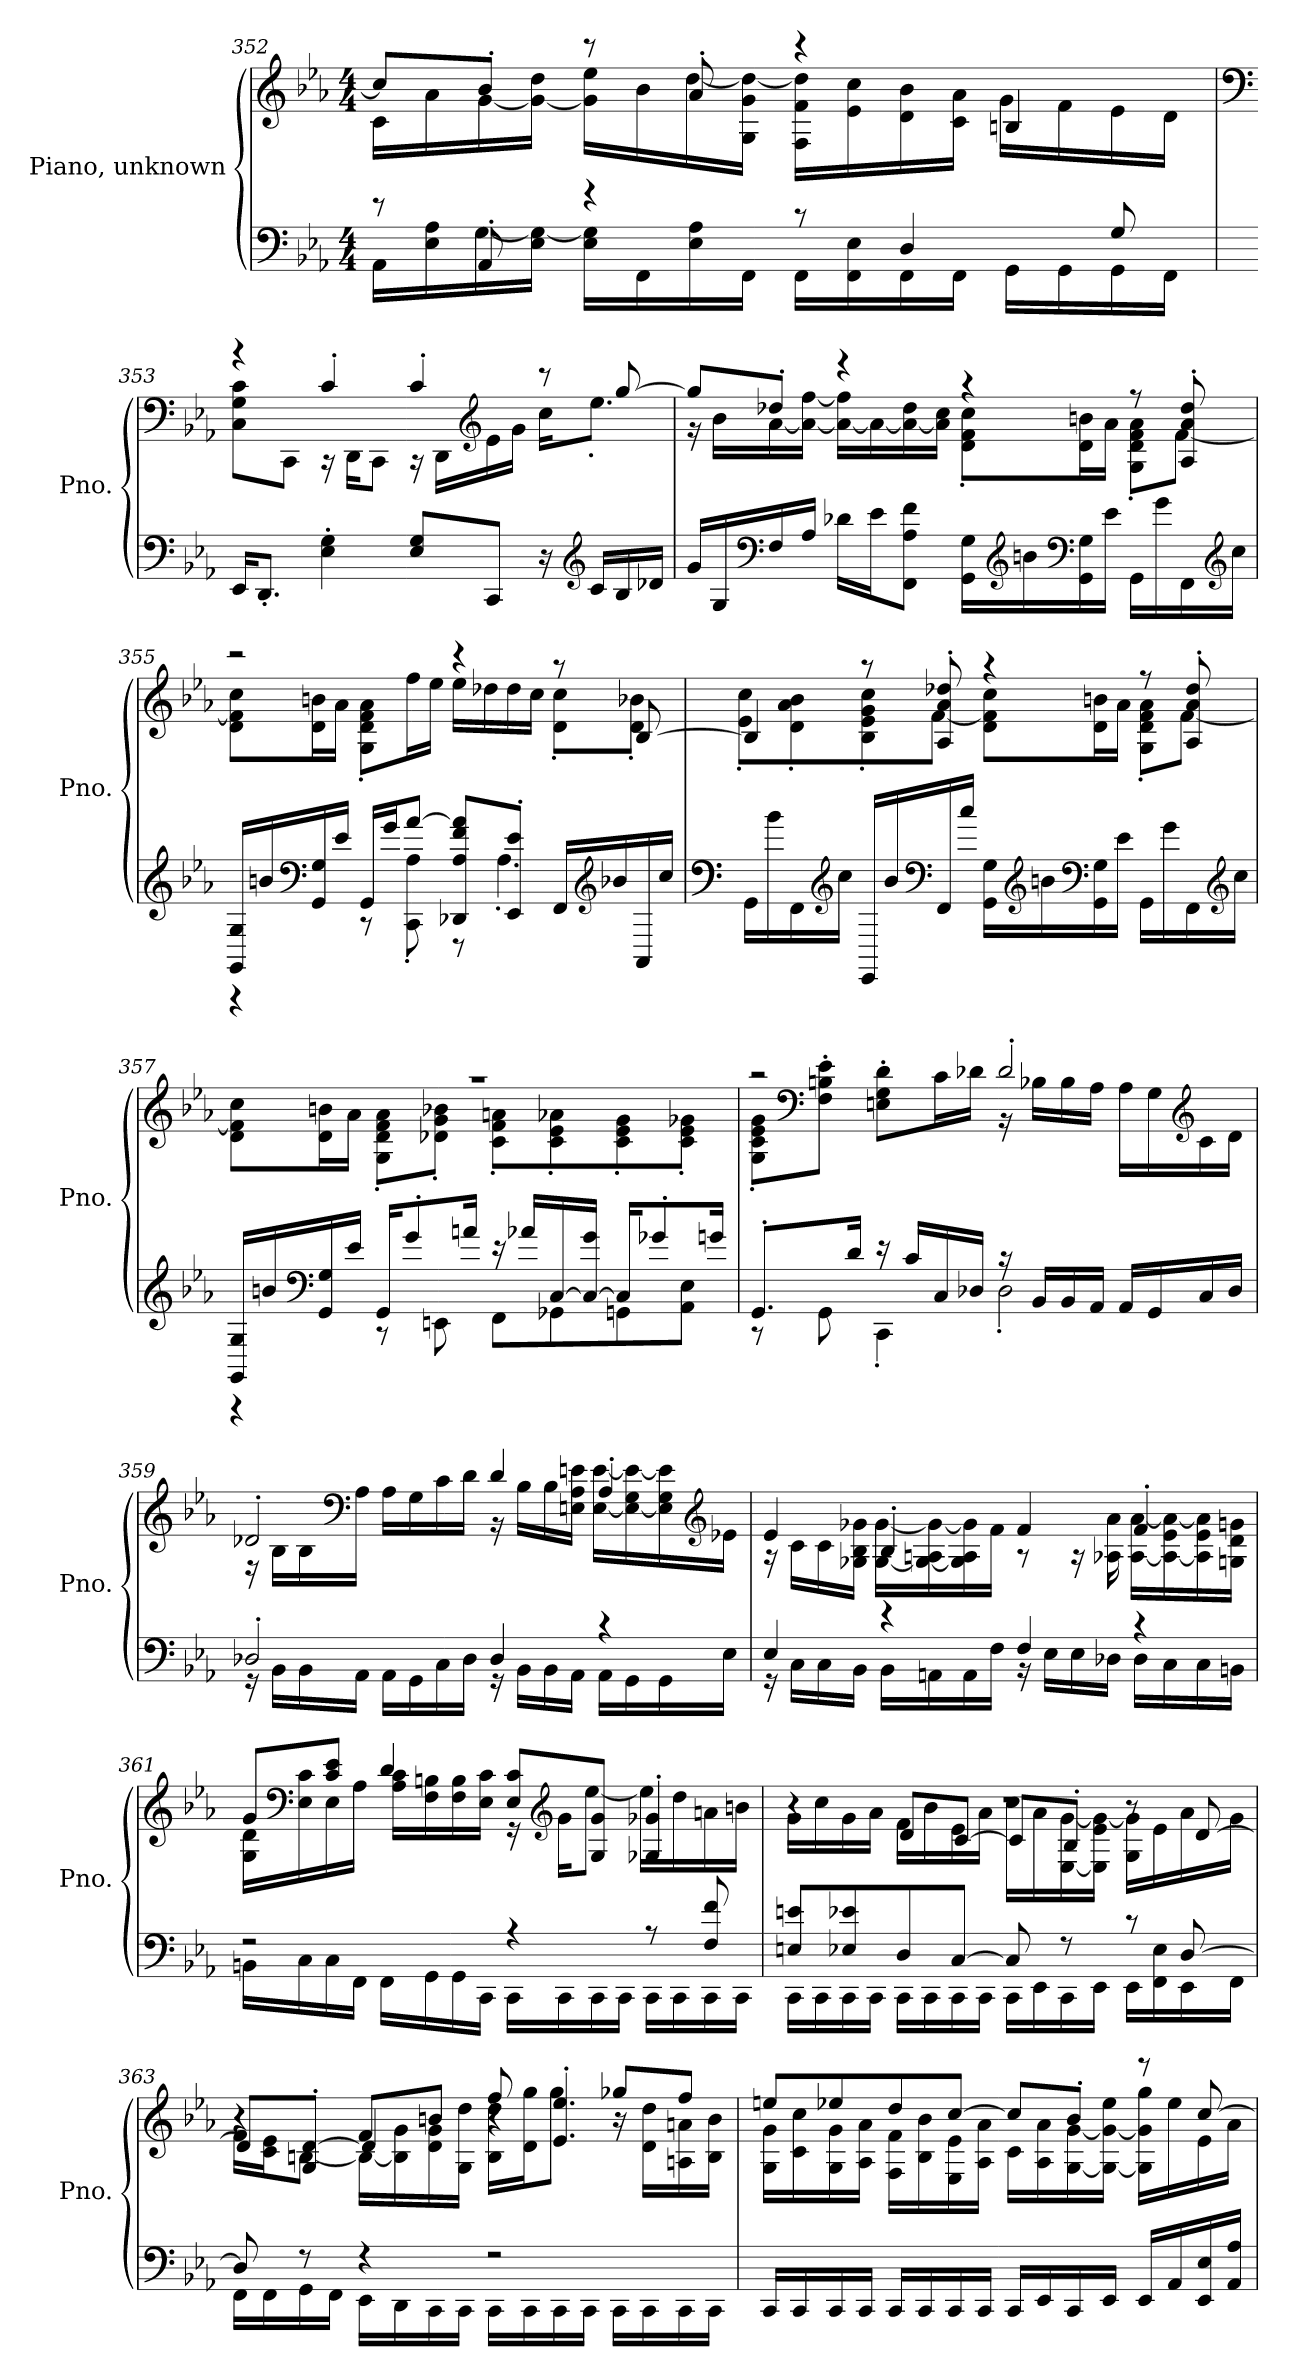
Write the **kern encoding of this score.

**kern	**kern
*part1	*part1
*staff2	*staff1
*I"Piano, unknown	*
*I'Pno.	*
!!LO:LB:g=z
*clefF4	*clefG2
*k[b-e-a-]	*k[b-e-a-]
*M4/4	*M4/4
=352	=352
*^	*^
8r	16AA-\LL	8cc/L]	16c\LL
.	16E-\ 16A-\	.	16a-\
8AA-'/	[16G\	8b-'/J	[16g\
.	16E-\ 16G\_JJ	.	16g\_ 16dd\JJ
4r	16E-\ 16G\]LL	8r	16g\] 16ee-\LL
.	16FF\	.	16b-\
.	16E-\ 16A-\	8a-'/	[16dd\
.	16FF\JJ	.	16G\ 16g\ 16dd\_JJ
8r	16FF\LL	4r	16F\ 16f\ 16dd\]LL
.	16FF\ 16E-\	.	16e-\ 16cc\
4D/	16FF\	.	16d\ 16b-\
.	16FF\JJ	.	16c\ 16a-\JJ
.	16GG\LL	4Bn/	16g\LL
.	16GG\	.	16f\
8G/	16GG\	.	16e-\
.	16FF\JJ	.	16d\JJ
*v	*v	*	*
=353	=353	=353
*	*clefF4	*
16EE-/KL	4r	8C\ 8G\ 8c\L
8.DD'/J	.	.
.	.	8CC\J
4E-\' 4G\'	4c'/	16r
.	.	16DD\KL
.	.	8CC\J
8E-/ 8G/L	4c'/	16r
.	.	16DD\LL
*	*clefG2	*
8CC/J	.	16e-\
.	.	16g\JJ
16r	8r	16cc\KL
*clefG2	*	*
16c/LL	.	8.ee-'\J
16B-/	[8gg/	.
16d-X/JJ	.	.
!!LO:LB:g=z	!!
=354	=354	=354
16g/LL	8gg/L]	16r
16G/	.	16b-\LL
*clefF4	*	*
16F/	8dd-X'/J	[16a-\
16A-/JJ	.	16a-\_ [16ff\JJ
16d-X\LL	4r	16a-\_ 16ff\]LL
16e-\J	.	16a-\_
8FF\ 8A-\ 8f\J	.	16a-\_ 16dd-\
.	.	16a-\] 16cc\JJ
16GG\ 16G\LL	4r	8d\' 8f\' 8cc\'L
*clefG2	*	*
16bn\	.	.
*clefF4	*	*
16GG\ 16G\	.	16d\ 16bn\L
16e-\JJ	.	16a-\JJ
16GG\LL	8r	8G\' 8d\' 8f\' 8a-\'L
16g\	.	.
16FF\	8A-/' 8a-/' 8dd-/'	[8f\J
*clefG2	*	*
16cc\JJ	.	.
!!LO:LB:g=z	!!
=355	=355	=355
*^	*	*
16GG/ 16G/LL	4r	2r	8d\ 8f\] 8cc\L
16bn/	.	.	.
*clefF4	*	*	*
16GG/ 16G/	.	.	16d\ 16bn\L
16e-/JJ	.	.	16a-\JJ
16GG/LL	8r	.	8G\' 8d\' 8f\' 8a-\'L
16g/J	.	.	.
[8a-/J	8CC\' 8A-\'	.	16ff\L
.	.	.	16ee-\JJ
8DD-X/ 8A-/ 8f/ 8a-/]L	8r	4r	16ee-\LL
.	.	.	16dd-X\
8EE-/' 8e-/'J	4.A-'\	.	16dd-\
.	.	.	16cc\JJ
16FF/LL	.	8r	8d\' 8cc\'L
*clefG2	*	*	*
16b-X/	.	.	.
16AA-/	.	[8B-/	8d\' 8b-X\'J
16cc/JJ	.	.	.
*v	*v	*	*
!!LO:PB:g=z	!!
=356	=356	=356
*clefF4	*	*
16GG\LL	4B-/]	8e-\' 8cc\'L
16b-\	.	.
16FF\	.	8d\' 8a-\' 8b-\'
*clefG2	*	*
16cc\JJ	.	.
16EE-/LL	8r	8B-\' 8e-\' 8g\' 8cc\'
16b-/	.	.
*clefF4	*	*
16FF/	8A-/' 8a-/' 8dd-X/'	[8f\J
16cc/JJ	.	.
16GG\ 16G\LL	4r	8d\ 8f\] 8cc\L
*clefG2	*	*
16bn\	.	.
*clefF4	*	*
16GG\ 16G\	.	16d\ 16bn\L
16e-\JJ	.	16a-\JJ
16GG\LL	8r	8G\' 8d\' 8f\' 8a-\'L
16g\	.	.
16FF\	8A-/' 8a-/' 8dd-/'	[8f\J
*clefG2	*	*
16cc\JJ	.	.
!!LO:LB:g=z	!!
=357	=357	=357
*^	*	*
16GG/ 16G/LL	4r	1r	8d\ 8f\] 8cc\L
16bn/	.	.	.
*clefF4	*	*	*
16GG/ 16G/	.	.	16d\ 16bn\L
16e-/JJ	.	.	16a-\JJ
16GG/KL	8r	.	8G\' 8d\' 8f\' 8a-\'L
8g'/	.	.	.
.	8EEn\	.	8d-X\' 8g\' 8b-X\'J
16an/Jk	.	.	.
16r	8FF\L	.	8c\' 8f\' 8an\'L
16a-X/LL	.	.	.
[16C/	8GG-X\	.	8c\' 8e-\' 8a-X\'
16C/_ 16g/JJ	.	.	.
16C/KL]	8GGn\	.	8c\' 8e-\' 8g\'
8g-X'/	.	.	.
.	8AA-\ 8E-\J	.	8c\' 8e-\' 8g-X\'J
16gn/Jk	.	.	.
!!LO:LB:g=z	!!
=358	=358	=358	=358
8.GG'/L	8r	2r	8G\' 8c\' 8e-\' 8g\'L
*	*	*clefF4	*
.	8GG\	.	8F\' 8Bn\' 8e-\'J
16d/Jk	.	.	.
16r	4CC'\	.	8En\' 8G\' 8d\'L
16c/LL	.	.	.
16C/	.	.	16c\L
16D-X/JJ	.	.	16d-X\JJ
16r	2D-'\	2d-'/	16r
16BB-/LL	.	.	16B-X\LL
16BB-/	.	.	16B-\
16AA-/JJ	.	.	16A-\JJ
16AA-/LL	.	.	16A-\LL
16GG/	.	.	16G\
*	*	*clefG2	*
16C/	.	.	16c\
16D-/JJ	.	.	16d-\JJ
=359	=359	=359	=359
2D-X'/	16r	2d-X'/	16r
.	16BB-\LL	.	16B-\LL
.	16BB-\	.	16B-\
*	*	*clefF4	*
.	16AA-\JJ	.	16A-\JJ
.	16AA-\LL	.	16A-\LL
.	16GG\	.	16G\
.	16C\	.	16c\
.	16D-\JJ	.	16d-\JJ
4D-/	16r	4d-/	16r
.	16BB-\LL	.	16B-\LL
.	16BB-\	.	16B-\
.	16AA-\JJ	.	16En\ 16A-\ 16en\JJ
4r	16AA-\LL	4A-'/	[16E\ [16e\LL
.	16GG\	.	16E\_ 16G\ 16e\_
.	16GG\	.	16E\] 16G\ 16e\]
*	*	*clefG2	*
.	16E-\JJ	.	16e-X\JJ
!!LO:LB:g=z	!!
=360	=360	=360	=360
4E-/	16r	4e-/	16r
.	16C\LL	.	16c\LL
.	16C\	.	16c\
.	16BB-\JJ	.	16G-X\ 16B-\ 16g-X\JJ
4r	16BB-\LL	4B-'/	[16G-\ [16g-\LL
.	16AAn\	.	16G-\_ 16An\ 16g-\_
.	16AA\	.	16G-\] 16A\ 16g-\]
.	16F\JJ	.	16f\JJ
4F/	16r	4f/	8r
.	16E-\LL	.	.
.	16E-\	.	16r
.	16D-X\JJ	.	16A-X\ 16a-\
4r	16D-\LL	4f'/	[16A-\ [16a-\LL
.	16C\	.	16A-\_ 16e-\ 16a-\_
.	16C\	.	16A-\] 16e-\ 16a-\]
.	16BBn\JJ	.	16Gn\ 16d\ 16gn\JJ
!!LO:LB:g=z	!!
=361	=361	=361	=361
2r	16BBn\LL	8g/L	16G\ 16d\LL
*	*	*clefF4	*
.	16C\	.	16E-\ 16c\
.	16C\	8c/ 8e-/J	16E-\
.	16FF\JJ	.	16A-\JJ
.	16FF\LL	4d/	16A-\ 16c\LL
.	16GG\	.	16F\ 16Bn\
.	16GG\	.	16F\ 16B\
.	16CC\JJ	.	16E-\ 16c\JJ
4r	16CC\LL	8E-/ 8c/L	16r
*	*	*clefG2	*
.	16CC\	.	16g\KL
.	16CC\	8G/ 8g/J	[8ee-\J
.	16CC\JJ	.	.
8r	16CC\LL	4G-X/' 4g-X/'	16ee-\LL]
.	16CC\	.	16dd\
8F/ 8f/	16CC\	.	16an\
.	16CC\JJ	.	16bn\JJ
!!LO:LB:g=z
=362	=362	=362	=362
*	*	*	*^
8En/ 8en/L	16CC\LL	1r	16g\LL	4r
.	16CC\	.	16cc\	.
8E-X/ 8e-X/	16CC\	.	16g\	.
.	16CC\JJ	.	16a-\JJ	.
8D/	16CC\LL	.	16f\LL	8d/L
.	16CC\	.	16b-\	.
[8C/J	16CC\	.	16e-\	[8c/J
.	16CC\JJ	.	16a-\JJ	.
8C/]	16CC\LL	.	16cc\LL	8c/L]
.	16EE-\	.	16a-\	.
8r	16CC\	.	[16E-\ [16g\	8B-'/J
.	16EE-\JJ	.	16E-\] 16e-\ 16g\_JJ	.
8r	16EE-\LL	.	16G\ 16g\]LL	8r
.	16FF\ 16E-\	.	16e-\	.
[8D/	16EE-\	.	16a-\	[8d/
.	16FF\JJ	.	16g\JJ	.
!!LO:PB:g=z	!!	!!
=363	=363	=363	=363	=363
8D/]	16FF\LL	4r	16f\LL	8d/L]
.	16FF\	.	16c\ 16e-\J	.
8r	16GG\	.	[8Bn\J	8G/' [8d/'J
.	16FF\JJ	.	.	.
4r	16EE-\LL	8f/L	16B\LL_	4d/]
.	16DD\	.	16B\] 16g\	.
.	16CC\	8bn/J	16d\ 16g\	.
.	16CC\JJ	.	16G\ 16dd\JJ	.
2r	16CC\LL	8ff/	16B\ 16dd\LL	4r
.	16CC\	.	16d\ 16gg\J	.
.	16CC\	4.e-/' 4.ee-/'	8gg\J	.
.	16CC\JJ	.	.	.
.	16CC\LL	.	16r	8gg-X/L
.	16CC\	.	16d\ 16dd\LL	.
.	16CC\	.	16An\ 16an\	8ff/J
.	16CC\JJ	.	16B\ 16b\JJ	.
*v	*v	*	*	*
*	*	*v	*v
=364	=364	=364
16CC/LL	8een/L	16G\ 16g\LL
16CC/	.	16c\ 16cc\
16CC/	8ee-X/	16G\ 16g\
16CC/JJ	.	16A-\ 16a-\JJ
16CC/LL	8dd/	16F\ 16f\LL
16CC/	.	16B-\ 16b-\
16CC/	[8cc/J	16E-\ 16e-\
16CC/JJ	.	16A-\ 16a-\JJ
16CC/LL	8cc/L]	16c\LL
16EE-/	.	16A-\ 16a-\
16CC/	8b-'/J	[16G\ [16g\
16EE-/JJ	.	16G\_ 16g\_ 16ee-\JJ
16EE-/LL	8r	16G\] 16g\] 16gg\LL
16AA-/	.	16ee-\
16EE-/ 16E-/	[8cc/	16e-\
16AA-/ 16A-/JJ	.	16a-\JJ
*	*v	*v
=	=
*-	*-
